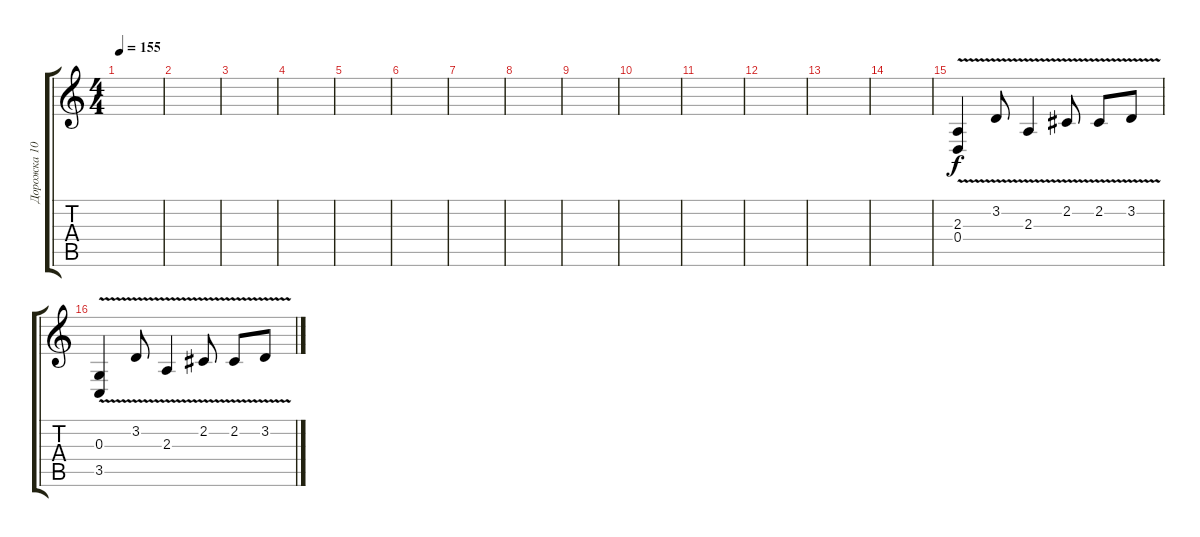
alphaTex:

\track ("Дорожка 10" "Дорожка 10") {instrument lead2sawtooth}
\staff {score tabs}
\tuning (E4 B3 G3 D3 A2 E2) {hide}
\ts (4 4)
\tempo 155
\clef g2
\ks c
|
|
|
|
|
|
|
|
|
|
|
|
|
|
(2.3{v} 0.4).4 3.2{v}.8 2.3{v}.4 2.2{v}.8 2.2{v}.8 3.2{v}.8 |
(0.3 3.5{v}).4 3.2{v}.8 2.3{v}.4 2.2{v}.8 2.2{v}.8 3.2{v}.8
